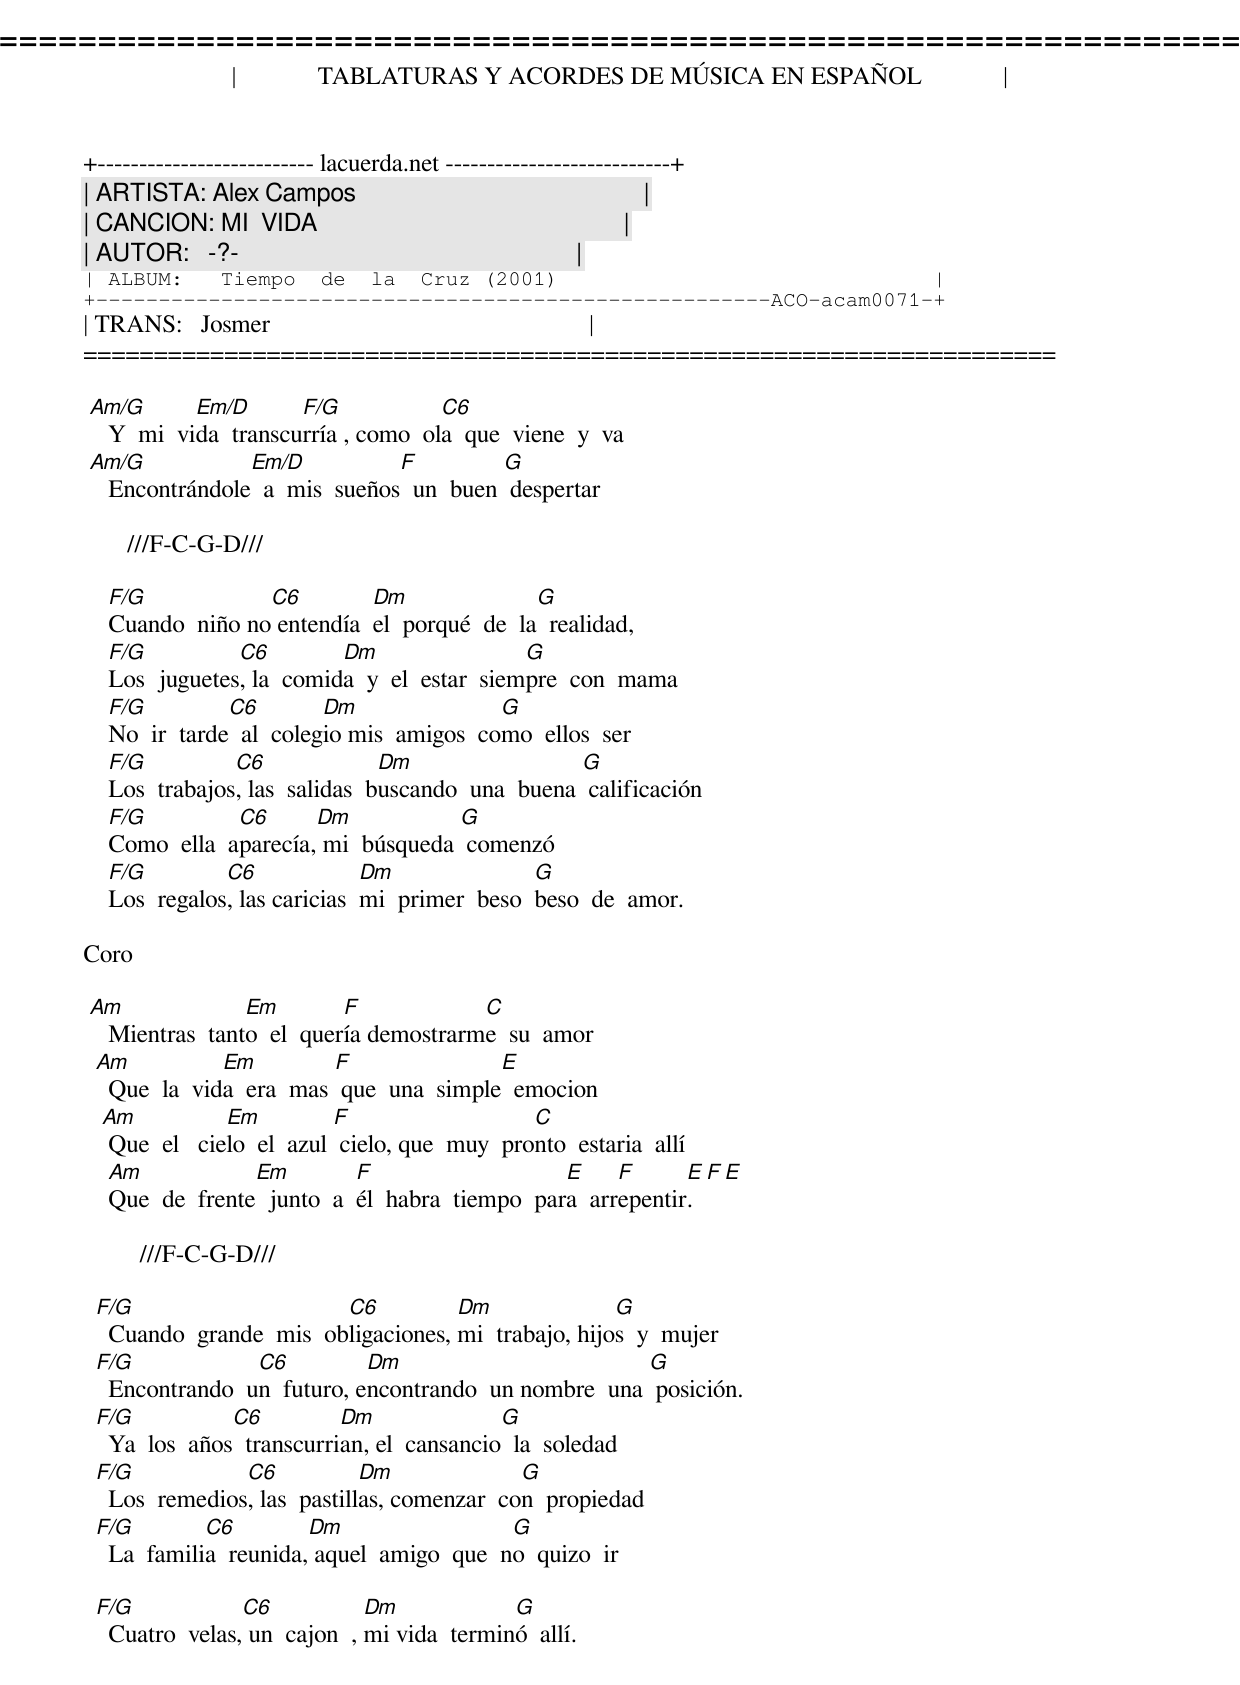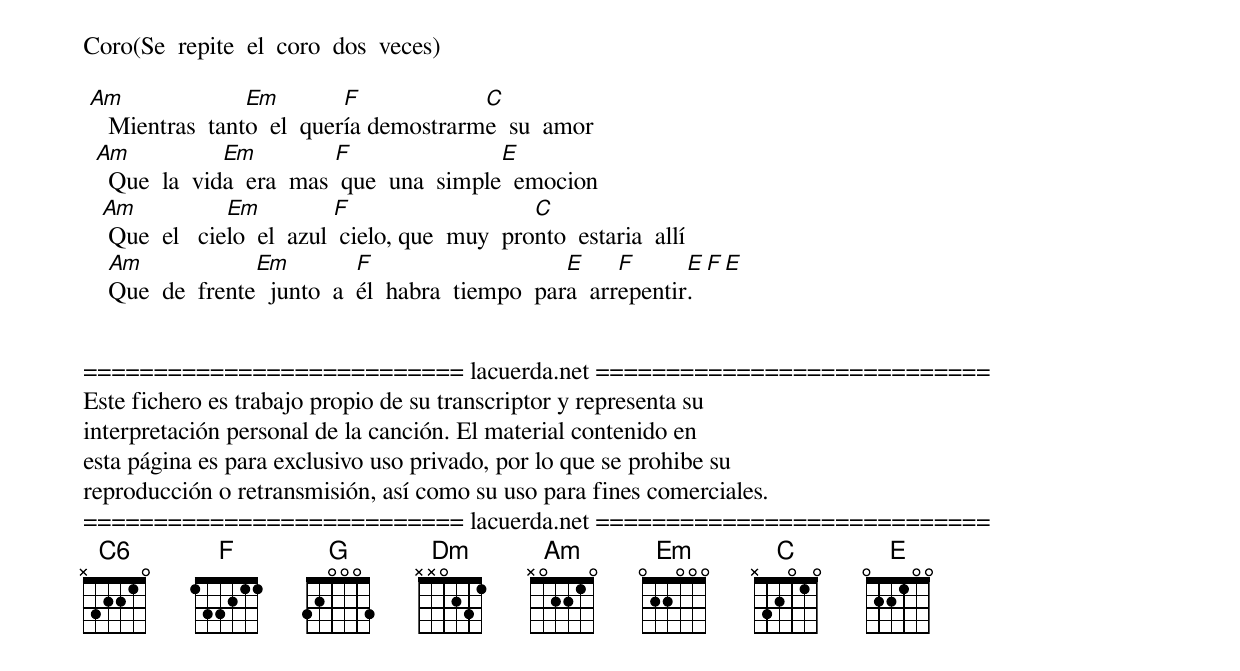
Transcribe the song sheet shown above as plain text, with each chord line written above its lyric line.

=====================================================================
|             TABLATURAS Y ACORDES DE MÚSICA EN ESPAÑOL             |
+-------------------------- lacuerda.net ---------------------------+
| ARTISTA: Alex Campos                                              |
| CANCION: MI  VIDA                                                 |
| AUTOR:   -?-                                                      |
| ALBUM:   Tiempo  de  la  Cruz (2001)                              |
+------------------------------------------------------ACO-acam0071-+
| TRANS:   Josmer                                                   |
=====================================================================

 Am/G        Em/D       F/G            C6
    Y  mi  vida  transcurría , como  ola  que  viene  y  va
 Am/G            Em/D            F          G
    Encontrándole  a  mis  sueños  un  buen  despertar

       ///F-C-G-D///

    F/G            C6         Dm                G
    Cuando  niño no entendía  el  porqué  de  la  realidad,
    F/G          C6         Dm                   G
    Los  juguetes, la  comida  y  el  estar  siempre  con  mama
    F/G          C6         Dm                G
    No  ir  tarde  al  colegio mis  amigos  como  ellos  ser
    F/G          C6               Dm                  G
    Los  trabajos, las  salidas  buscando  una  buena  calificación
    F/G          C6      Dm            G
    Como  ella  aparecía, mi  búsqueda  comenzó
    F/G         C6              Dm                G
    Los  regalos, las caricias  mi  primer  beso  beso  de  amor.

Coro

 Am               Em         F            C
    Mientras  tanto  el  quería demostrarme  su  amor
  Am            Em          F                E
    Que  la  vida  era  mas  que  una  simple  emocion
   Am            Em           F                    C
    Que  el   cielo  el  azul  cielo, que  muy  pronto  estaria  allí
    Am             Em          F                     E     F      E      F     E
    Que  de  frente  junto  a  él  habra  tiempo  para  arrepentir.

         ///F-C-G-D///

  F/G                      C6          Dm               G
    Cuando  grande  mis  obligaciones, mi  trabajo, hijos  y  mujer
  F/G             C6          Dm                         G
    Encontrando  un  futuro, encontrando  un nombre  una  posición.
  F/G            C6          Dm               G
    Ya  los  años  transcurrian, el  cansancio  la  soledad
  F/G            C6            Dm              G
    Los  remedios, las  pastillas, comenzar  con  propiedad
  F/G         C6         Dm                   G
    La  familia  reunida, aquel  amigo  que  no  quizo  ir

  F/G             C6            Dm             G
    Cuatro  velas, un  cajon  , mi vida  terminó  allí.

Coro(Se  repite  el  coro  dos  veces)

 Am               Em         F            C
    Mientras  tanto  el  quería demostrarme  su  amor
  Am            Em          F                E
    Que  la  vida  era  mas  que  una  simple  emocion
   Am            Em           F                    C
    Que  el   cielo  el  azul  cielo, que  muy  pronto  estaria  allí
    Am             Em          F                     E     F      E      F     E
    Que  de  frente  junto  a  él  habra  tiempo  para  arrepentir.


=========================== lacuerda.net ============================
Este fichero es trabajo propio de su transcriptor y representa su
interpretación personal de la canción. El material contenido en
esta página es para exclusivo uso privado, por lo que se prohibe su
reproducción o retransmisión, así como su uso para fines comerciales.
=========================== lacuerda.net ============================
